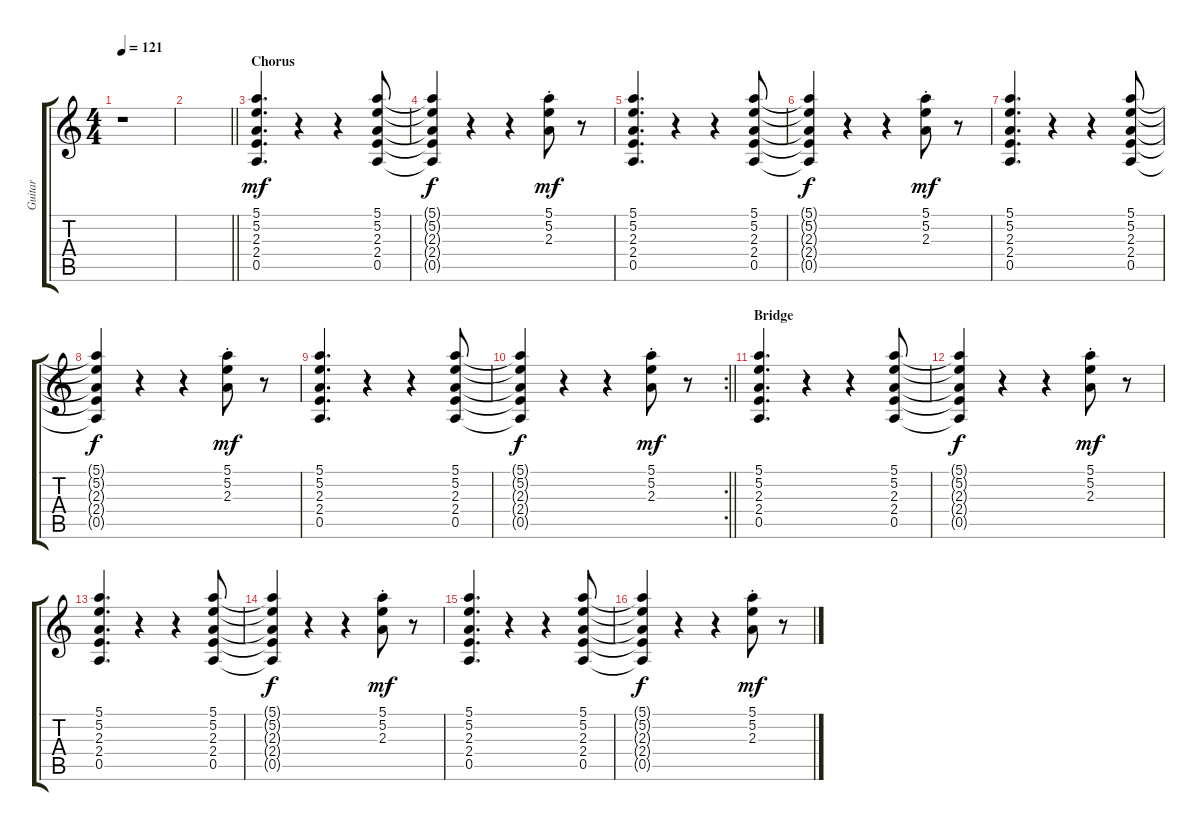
\track ("Guitar" "Guitar") {instrument overdrivenguitar}
\staff {score tabs}
\tuning (E4 B3 G3 D3 A2 E2) {hide}
\ts (4 4)
\tempo 121
\clef g2
\ks c
r.1{dy mf} |
\barLineRight lightlight
|
\section ("" "Chorus")
(5.1 5.2 2.3 2.4 0.5).4{d} r.4 r.4 (5.1 5.2 2.3 2.4 0.5).8 |
(5.1{t} 5.2{t} 2.3{t} 2.4{t} 0.5{t}).4{dy f} r.4 r.4 (5.1{st} 5.2{st} 2.3{st}).8{dy mf} r.8 |
(5.1 5.2 2.3 2.4 0.5).4{d} r.4 r.4 (5.1 5.2 2.3 2.4 0.5).8 |
(5.1{t} 5.2{t} 2.3{t} 2.4{t} 0.5{t}).4{dy f} r.4 r.4 (5.1{st} 5.2{st} 2.3{st}).8{dy mf} r.8 |
(5.1 5.2 2.3 2.4 0.5).4{d} r.4 r.4 (5.1 5.2 2.3 2.4 0.5).8 |
(5.1{t} 5.2{t} 2.3{t} 2.4{t} 0.5{t}).4{dy f} r.4 r.4 (5.1{st} 5.2{st} 2.3{st}).8{dy mf} r.8 |
(5.1 5.2 2.3 2.4 0.5).4{d} r.4 r.4 (5.1 5.2 2.3 2.4 0.5).8 |
\rc 2
\barLineRight lightlight
(5.1{t} 5.2{t} 2.3{t} 2.4{t} 0.5{t}).4{dy f} r.4 r.4 (5.1{st} 5.2{st} 2.3{st}).8{dy mf} r.8 |
\section ("" "Bridge")
(5.1 5.2 2.3 2.4 0.5).4{d} r.4 r.4 (5.1 5.2 2.3 2.4 0.5).8 |
(5.1{t} 5.2{t} 2.3{t} 2.4{t} 0.5{t}).4{dy f} r.4 r.4 (5.1{st} 5.2{st} 2.3{st}).8{dy mf} r.8 |
(5.1 5.2 2.3 2.4 0.5).4{d} r.4 r.4 (5.1 5.2 2.3 2.4 0.5).8 |
(5.1{t} 5.2{t} 2.3{t} 2.4{t} 0.5{t}).4{dy f} r.4 r.4 (5.1{st} 5.2{st} 2.3{st}).8{dy mf} r.8 |
(5.1 5.2 2.3 2.4 0.5).4{d} r.4 r.4 (5.1 5.2 2.3 2.4 0.5).8 |
(5.1{t} 5.2{t} 2.3{t} 2.4{t} 0.5{t}).4{dy f} r.4 r.4 (5.1{st} 5.2{st} 2.3{st}).8{dy mf} r.8
